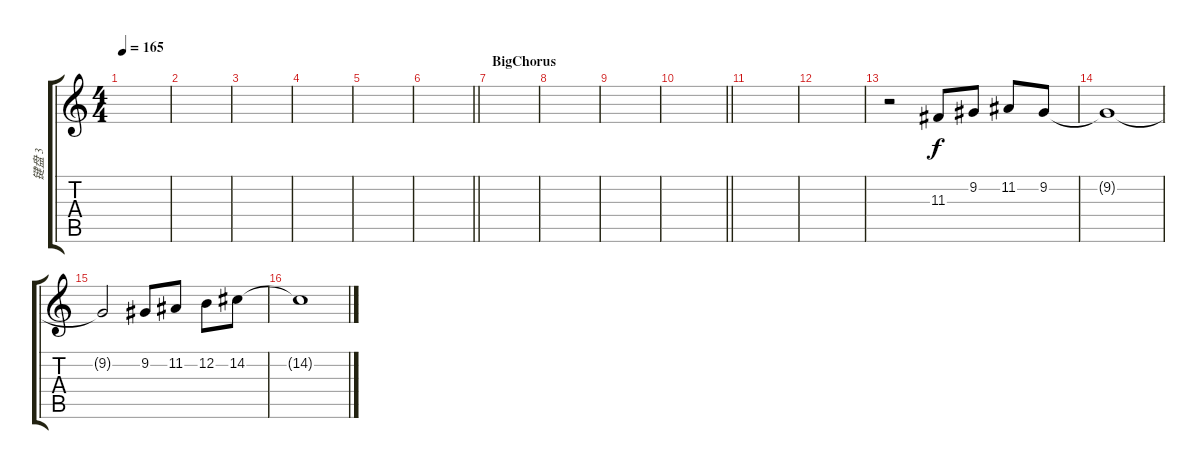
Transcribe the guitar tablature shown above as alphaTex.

\track ("键盘 3" "键盘 3") {instrument tangoaccordion}
\staff {score tabs}
\tuning (E4 B3 G3 D3 A2 E2) {hide}
\ts (4 4)
\tempo 165
\clef g2
\ks c
|
|
|
|
|
\barLineRight lightlight
|
\section ("" "BigChorus")
|
|
|
\barLineRight lightlight
|
|
|
r.2 11.3.8 9.2.8 11.2.8 9.2.8 |
9.2{t}.1 |
9.2{t}.2 9.2.8 11.2.8 12.2.8 14.2.8 |
14.2{t}.1
